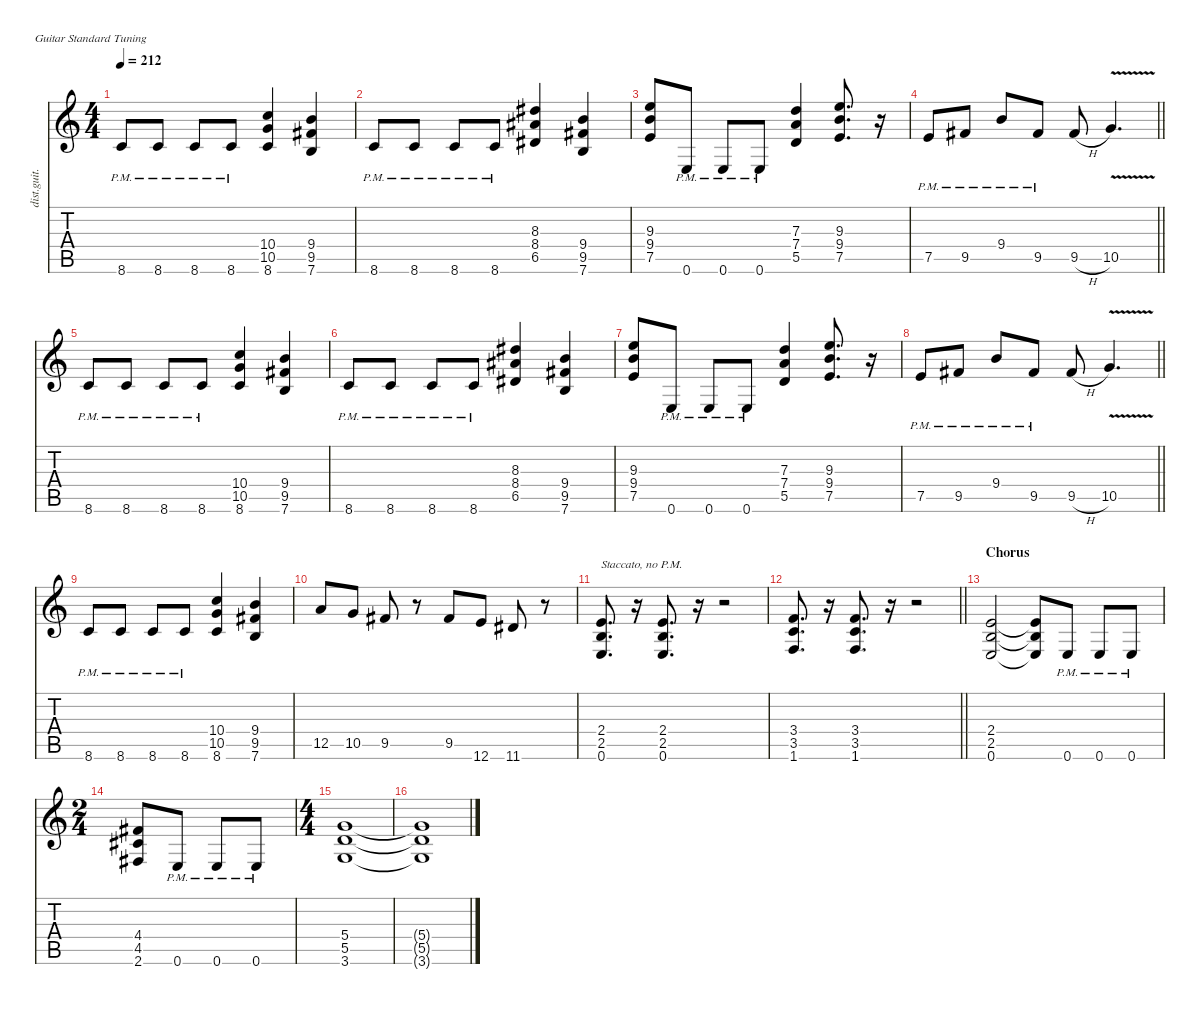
\defaultSystemsLayout 4
\hideDynamics
\bracketExtendMode nobrackets
\track ("Kirk Hammett" "dist.guit.") {mute instrument distortionguitar}
\staff {score tabs}
\tuning (E4 B3 G3 D3 A2 E2)
\ts (4 4)
\tempo 212
\clef g2
\ks c
8.6{pm}.8{dy fff beam Up} 8.6{pm}.8{beam Up} 8.6{pm}.8{beam Up} 8.6{pm}.8{beam Up} (10.4 10.5 8.6).4{beam Up} (9.4 9.5{acc #} 7.6).4{beam Up} |
8.6{pm}.8{beam Up} 8.6{pm}.8{beam Up} 8.6{pm}.8{beam Up} 8.6{pm}.8{beam Up} (8.3{acc #} 8.4{acc #} 6.5{acc #}).4{beam Up} (9.4 9.5{acc #} 7.6).4{beam Up} |
(9.3 9.4 7.5).8{beam Up} 0.6{pm}.8{beam Up} 0.6{pm}.8{beam Up} 0.6{pm}.8{beam Up} (7.3 7.4 5.5).4{beam Up} (9.3 9.4 7.5).8{d beam Up} r.16{beam Down} |
\barLineRight lightlight
7.5{pm}.8{beam Up} 9.5{pm acc #}.8{beam Up} 9.4{pm}.8{beam Up} 9.5{pm acc #}.8{beam Up} 9.5{h acc #}.8{beam Up} 10.5{v}.4{d beam Up} |
8.6{pm}.8{beam Up} 8.6{pm}.8{beam Up} 8.6{pm}.8{beam Up} 8.6{pm}.8{beam Up} (10.4 10.5 8.6).4{beam Up} (9.4 9.5{acc #} 7.6).4{beam Up} |
8.6{pm}.8{beam Up} 8.6{pm}.8{beam Up} 8.6{pm}.8{beam Up} 8.6{pm}.8{beam Up} (8.3{acc #} 8.4{acc #} 6.5{acc #}).4{beam Up} (9.4 9.5{acc #} 7.6).4{beam Up} |
(9.3 9.4 7.5).8{beam Up} 0.6{pm}.8{beam Up} 0.6{pm}.8{beam Up} 0.6{pm}.8{beam Up} (7.3 7.4 5.5).4{beam Up} (9.3 9.4 7.5).8{d beam Up} r.16{beam Down} |
\barLineRight lightlight
7.5{pm}.8{beam Up} 9.5{pm acc #}.8{beam Up} 9.4{pm}.8{beam Up} 9.5{pm acc #}.8{beam Up} 9.5{h acc #}.8{beam Up} 10.5{v}.4{d beam Up} |
8.6{pm}.8{beam Up} 8.6{pm}.8{beam Up} 8.6{pm}.8{beam Up} 8.6{pm}.8{beam Up} (10.4 10.5 8.6).4{beam Up} (9.4 9.5{acc #} 7.6).4{beam Up} |
12.5.8{beam Up} 10.5.8{beam Up} 9.5{acc #}.8{beam Up} r.8{beam Down} 9.5{acc #}.8{beam Up} 12.6.8{beam Up} 11.6{acc #}.8{beam Up} r.8{beam Down} |
(2.4 2.5 0.6).8{d txt "Staccato, no P.M." beam Up} r.16{beam Down} (2.4 2.5 0.6).8{d beam Up} r.16{beam Down} r.2{beam Down} |
\barLineRight lightlight
(3.4 3.5 1.6).8{d beam Up} r.16{beam Down} (3.4 3.5 1.6).8{d beam Up} r.16{beam Down} r.2{beam Down} |
\section ("" "Chorus")
(2.4 2.5 0.6).2{beam Up} (2.4{t} 2.5{t} 0.6{t}).8{dy f beam Up} 0.6{pm}.8{dy fff beam Up} 0.6{pm}.8{beam Up} 0.6{pm}.8{beam Up} |
\ts (2 4)
\beaming (8 2 2)
(4.4{acc #} 4.5{acc #} 2.6{acc #}).8{dy f beam Up} 0.6{pm}.8{dy fff beam Up} 0.6{pm}.8{beam Up} 0.6{pm}.8{beam Up} |
\ts (4 4)
\beaming (8 2 2 2 2)
(5.4 5.5 3.6).1{dy f beam Up} |
(5.4{t} 5.5{t} 3.6{t}).1{beam Up}
